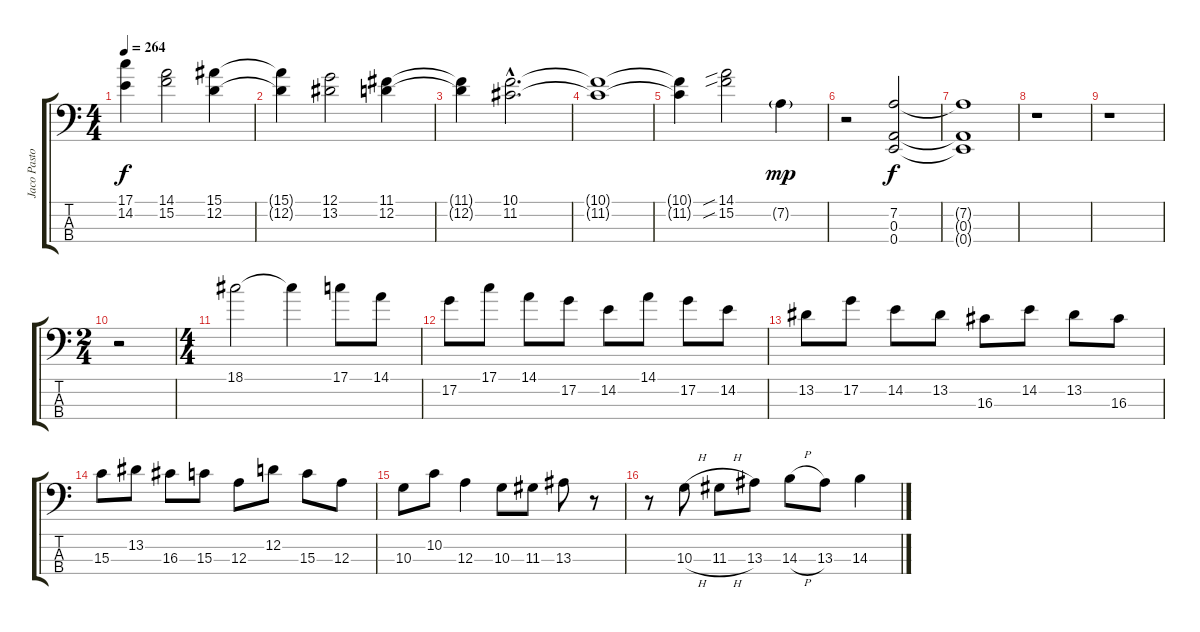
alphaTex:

\track ("Jaco Pastorius" "Jaco Pasto") {instrument fretlessbass}
\staff {score tabs}
\tuning (G2 D2 A1 E1) {hide}
\ts (4 4)
\tempo 264
\clef f4
\ks c
(17.1{t} 14.2{t}).4{dy f} (14.1 15.2).2 (15.1 12.2).4 |
(15.1{t} 12.2{t}).4 (12.1 13.2).2 (11.1 12.2).4 |
(11.1{t} 12.2{t}).4 (10.1{hac} 11.2{hac}).2{d} |
(10.1{t} 11.2{t}).1 |
(10.1{t} 11.2{t}).4 (14.1{sib} 15.2{sib}).2 7.2{g}.4{dy mp} |
r.2 (7.2 0.3 0.4).2{dy f} |
(7.2{t} 0.3{t} 0.4{t}).1 |
r.1 |
r.1 |
\ts (2 4)
r.2 |
\ts (4 4)
18.1.2 18.1{t}.4 17.1.8 14.1.8 |
17.2.8 17.1.8 14.1.8 17.2.8 14.2.8 14.1.8 17.2.8 14.2.8 |
13.2.8 17.2.8 14.2.8 13.2.8 16.3.8 14.2.8 13.2.8 16.3.8 |
15.3.8 13.2.8 16.3.8 15.3.8 12.3.8 12.2.8 15.3.8 12.3.8 |
10.3.8 10.2.8 12.3.4 10.3.8 11.3.8 13.3.8 r.8 |
r.8 10.3{h}.8 11.3{h}.8 13.3.8 14.3{h}.8 13.3.8 14.3.4
